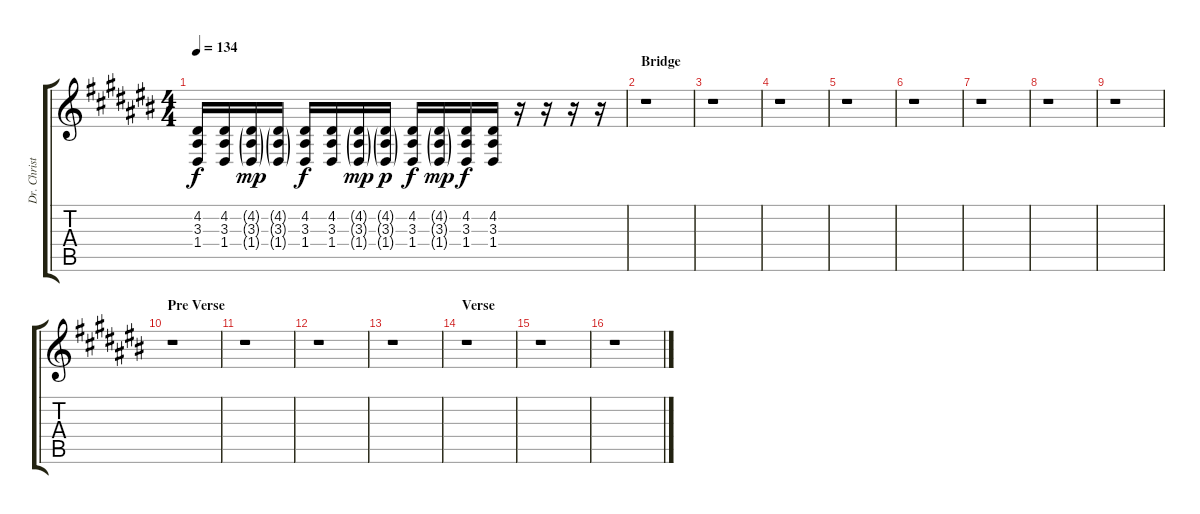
\track ("Dr. Christian Lorenz - Keyboard IV" "Dr. Christ") {instrument lead8bassandlead}
\staff {score tabs}
\tuning (E4 B3 G3 D3 A2 D2) {hide}
\ts (4 4)
\tempo 134
\clef g2
\ks c#
(4.2 3.3 1.4).16{dy f} (4.2 3.3 1.4).16 (4.2{g} 3.3{g} 1.4{g}).16{dy mp} (4.2{g} 3.3{g} 1.4{g}).16 (4.2 3.3 1.4).16{dy f} (4.2 3.3 1.4).16 (4.2{g} 3.3{g} 1.4{g}).16{dy mp} (4.2{g} 3.3{g} 1.4{g}).16{dy p} (4.2 3.3 1.4).16{dy f} (4.2{g} 3.3{g} 1.4{g}).16{dy mp} (4.2 3.3 1.4).16{dy f} (4.2 3.3 1.4).16 r.16 r.16 r.16 r.16 |
\section ("" "Bridge")
r.1 |
r.1 |
r.1 |
r.1 |
r.1 |
r.1 |
r.1 |
r.1 |
\section ("" "Pre Verse")
r.1 |
r.1 |
r.1 |
r.1 |
\section ("" "Verse")
r.1 |
r.1 |
r.1
